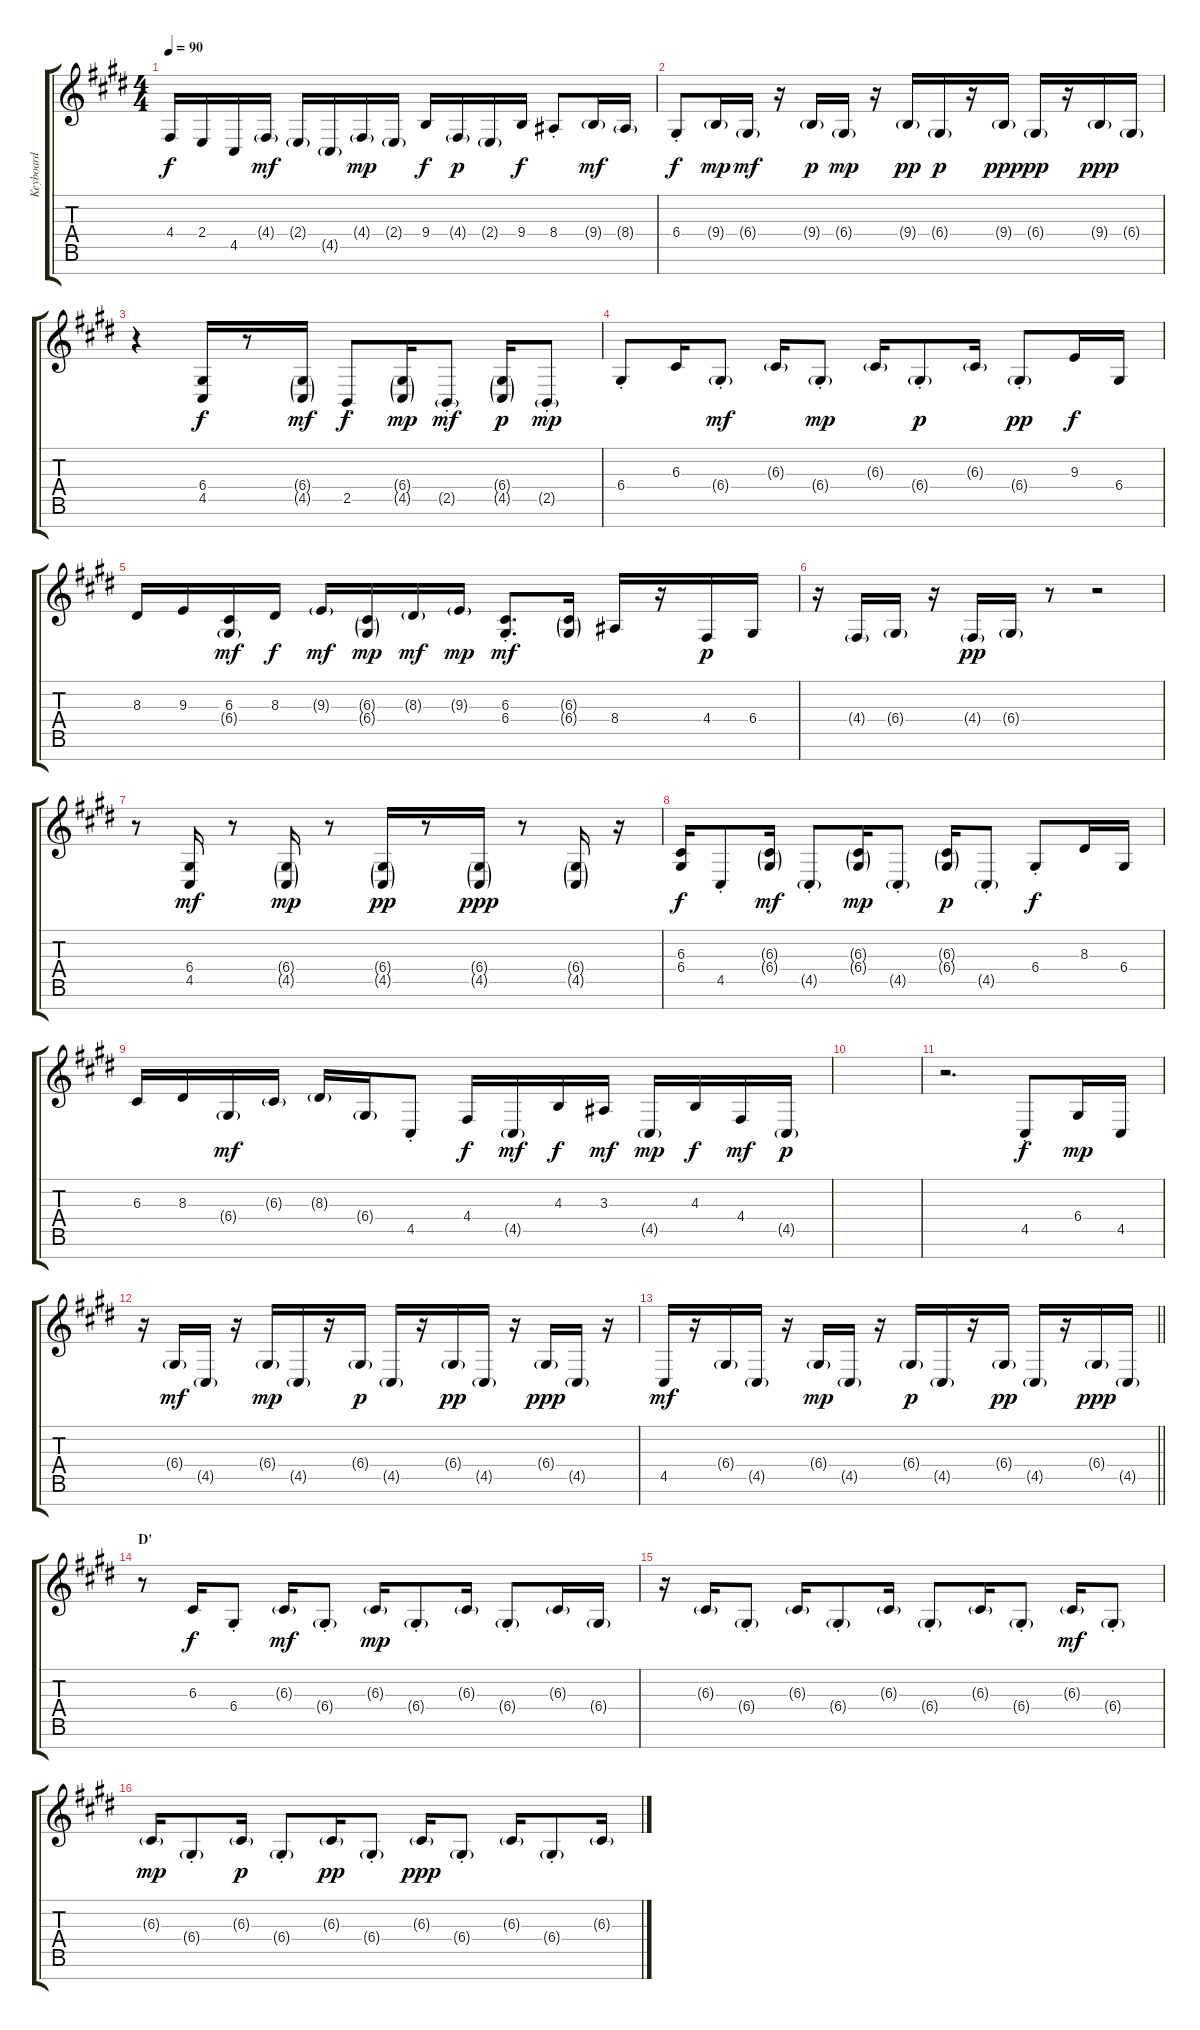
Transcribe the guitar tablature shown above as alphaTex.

\track ("Keyboard" "Keyboard") {instrument rockorgan}
\staff {score tabs}
\tuning (E4 B3 G3 D3 A2 E2 B1) {hide}
\ts (4 4)
\tempo 90
\clef g2
\ks c#minor
4.4.16{dy f} 2.4.16 4.5.16 4.4{g}.16{dy mf} 2.4{g}.16 4.5{g}.16 4.4{g}.16{dy mp} 2.4{g}.16 9.4.16{dy f} 4.4{g}.16{dy p} 2.4{g}.16 9.4.16{dy f} 8.4{st}.8 9.4{g}.16{dy mf} 8.4{g}.16 |
6.4{st}.8{dy f} 9.4{g}.16{dy mp} 6.4{g}.16{dy mf} r.16 9.4{g}.16{dy p} 6.4{g}.16{dy mp} r.16 9.4{g}.16{dy pp} 6.4{g}.16{dy p} r.16 9.4{g}.16{dy ppp} 6.4{g}.16{dy pp} r.16 9.4{g}.16{dy ppp} 6.4{g}.16 |
r.4 (6.4 4.5).16{dy f} r.8 (6.4{g} 4.5{g}).16{dy mf} 2.5{st}.8{dy f} (6.4{g} 4.5{g}).16{dy mp} 2.5{g st}.8{dy mf} (6.4{g} 4.5{g}).16{dy p} 2.5{g st}.8{dy mp} |
6.4{st}.8 6.3.16 6.4{g st}.8{dy mf} 6.3{g}.16 6.4{g st}.8{dy mp} 6.3{g}.16 6.4{g st}.8{dy p} 6.3{g}.16 6.4{g st}.8{dy pp} 9.3.16{dy f} 6.4.16 |
8.3.16 9.3.16 (6.3 6.4{g}).16{dy mf} 8.3.16{dy f} 9.3{g}.16{dy mf} (6.3{g} 6.4{g}).16{dy mp} 8.3{g}.16{dy mf} 9.3{g}.16{dy mp} (6.3{st} 6.4{st}).8{d dy mf} (6.3{g} 6.4{g}).16 8.4.16 r.16 4.4.16{dy p} 6.4.16 |
r.16 4.4{g}.16 6.4{g}.16 r.16 4.4{g}.16{dy pp} 6.4{g}.16 r.8 r.2 |
r.8 (6.4 4.5).16{dy mf} r.8 (6.4{g} 4.5{g}).16{dy mp} r.8 (6.4{g} 4.5{g}).16{dy pp} r.8 (6.4{g} 4.5{g}).16{dy ppp} r.8 (6.4{g} 4.5{g}).16 r.16 |
(6.3 6.4).16{dy f} 4.5{st}.8 (6.3{g} 6.4{g}).16{dy mf} 4.5{g st}.8 (6.3{g} 6.4{g}).16{dy mp} 4.5{g st}.8 (6.3{g} 6.4{g}).16{dy p} 4.5{g st}.8 6.4{st}.8{dy f} 8.3.16 6.4.16 |
6.3.16 8.3.16 6.4{g}.16{dy mf} 6.3{g}.16 8.3{g}.16 6.4{g}.16 4.5{st}.8 4.4.16{dy f} 4.5{g}.16{dy mf} 4.3.16{dy f} 3.3.16{dy mf} 4.5{g}.16{dy mp} 4.3.16{dy f} 4.4.16{dy mf} 4.5{g}.16{dy p} |
|
r.2{d} 4.5{st}.8{dy f} 6.4.16{dy mp} 4.5.16 |
r.16 6.4{g}.16{dy mf} 4.5{g}.16 r.16 6.4{g}.16{dy mp} 4.5{g}.16 r.16 6.4{g}.16{dy p} 4.5{g}.16 r.16 6.4{g}.16{dy pp} 4.5{g}.16 r.16 6.4{g}.16{dy ppp} 4.5{g}.16 r.16 |
\barLineRight lightlight
4.5.16{dy mf} r.16 6.4{g}.16 4.5{g}.16 r.16 6.4{g}.16{dy mp} 4.5{g}.16 r.16 6.4{g}.16{dy p} 4.5{g}.16 r.16 6.4{g}.16{dy pp} 4.5{g}.16 r.16 6.4{g}.16{dy ppp} 4.5{g}.16 |
\section ("" "D'")
r.8 6.3.16{dy f} 6.4{st}.8 6.3{g}.16{dy mf} 6.4{g st}.8 6.3{g}.16{dy mp} 6.4{g st}.8 6.3{g}.16 6.4{g st}.8 6.3{g}.16 6.4{g}.16 |
r.16 6.3{g}.16 6.4{g st}.8 6.3{g}.16 6.4{g st}.8 6.3{g}.16 6.4{g st}.8 6.3{g}.16 6.4{g st}.8 6.3{g}.16{dy mf} 6.4{g st}.8 |
6.3{g}.16{dy mp} 6.4{g st}.8 6.3{g}.16{dy p} 6.4{g st}.8 6.3{g}.16{dy pp} 6.4{g st}.8 6.3{g}.16{dy ppp} 6.4{g st}.8 6.3{g}.16 6.4{g st}.8 6.3{g}.16
